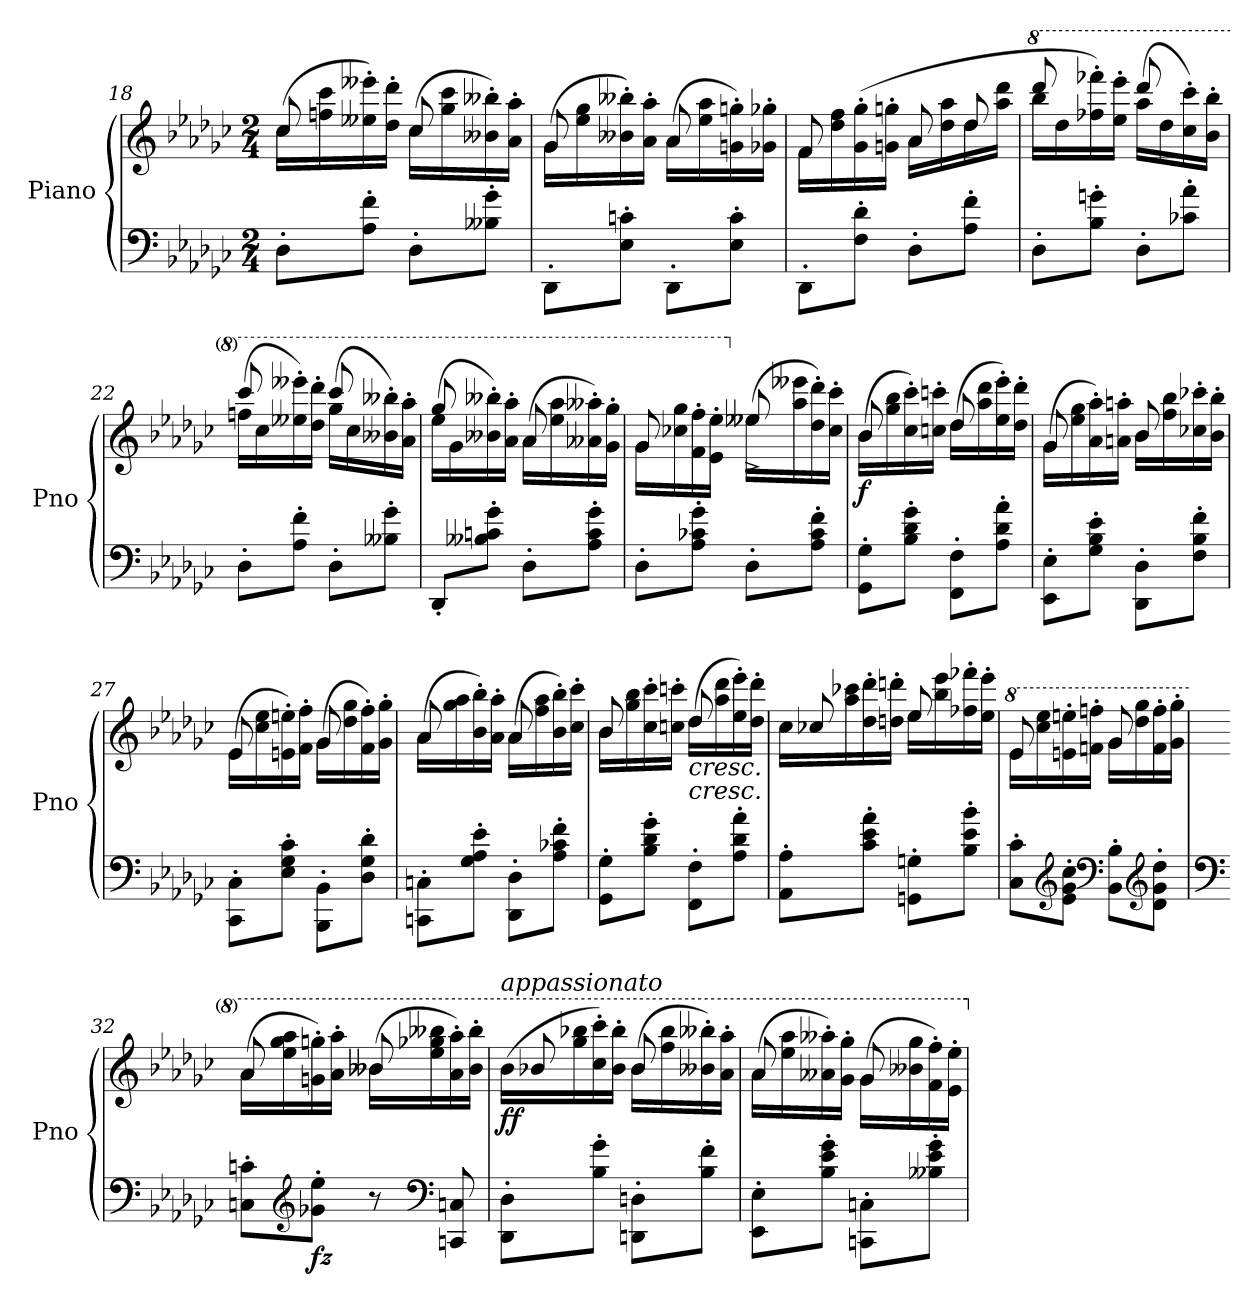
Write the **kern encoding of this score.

**kern	**kern	**dynam
*part1	*part1	*part1
*staff2	*staff1	*staff1/2
*I"Piano	*	*
*I'Pno	*	*
*clefF4	*clefG2	*
*k[b-e-a-d-g-c-]	*k[b-e-a-d-g-c-]	*
*M2/4	*M2/4	*
=18	=18	=18
*	*^	*
8D-'\L	(>16cc-\LL	8cc-/	.
.	16ffn\ 16ccc-\	.	.
8A-\' 8f\'J	16ee--X\' 16eee--X\')	8ryy	.
.	16dd-\' 16ddd-\'JJ	.	.
8D-'\L	(>16cc-\LL	8cc-/	.
.	16gg-\ 16ccc-\	.	.
8B--X\' 8g-\'J	16b--X\' 16bb--X\')	8ryy	.
.	16a-\' 16aa-\'JJ	.	.
=19	=19	=19	=19
8DD-'\L	(>16g-\LL	8g-/	.
.	16ee-\ 16gg-\	.	.
8E-\' 8cn\'J	16b--X\' 16bb--X\')	8ryy	.
.	16a-\' 16aa-\'JJ	.	.
8DD-'\L	(>16a-\LL	8a-/	.
.	16ee-\ 16aa-\	.	.
8E-\' 8c\'J	16gn\' 16ggn\')	8ryy	.
.	16g-X\' 16gg-X\'JJ	.	.
=20	=20	=20	=20
8DD-'\L	16f\LL	(>8f/	.
.	16dd-\ 16ff\	.	.
8F\' 8d-\'J	(16g-\' 16gg-\'	8ryy	.
.	16gn\' 16ggn\'JJ	.	.
8D-'\L	16a-\LL	(<8a-/	.
.	16dd-\ 16aa-\	.	.
8A-\' 8f\'J	16dd-\	8dd-/	.
.	16aa-\ 16ddd-\JJ	.	.
!!LO:LB:g=z	!!
=21	=21	=21	=21
*	*8va	*	*
8D-'\L	16bbb-\LL	8dddd-/	.
.	16ddd-\	.	.
8B-\' 8gn\'J	16fff-X\' 16ffff-X\')	8ryy	.
.	16eee-\' 16eeee-\'JJ	.	.
8D-'\L	(>16aaa-\LL	8dddd-/	.
.	16ddd-\	.	.
8c-X\' 8a-\'J	16ccc-\' 16cccc-\')	8ryy	.
.	16bb-\' 16bbb-\'JJ	.	.
=22	=22	=22	=22
8D-'\L	(>16fffn\LL	8cccc-/	.
.	16ccc-\	.	.
8A-\' 8f\'J	16eee--X\' 16eeee--X\')	8ryy	.
.	16ddd-\' 16dddd-\'JJ	.	.
8D-'\L	(>16ggg-\LL	8cccc-/	.
.	16ccc-\	.	.
8B--X\' 8g-\'J	16bb--X\' 16bbb--X\')	8ryy	.
.	16aa-\' 16aaa-\'JJ	.	.
=23	=23	=23	=23
8DD-'/L	(>16eee-\LL	8ggg-/	.
.	16gg-\	.	.
8B--X\' 8cn\' 8g-\'J	16bb--X\' 16bbb--X\')	8ryy	.
.	16aa-\' 16aaa-\'JJ	.	.
8D-'\L	(>16aa-\LL	8aa-/	.
.	16eee-\ 16aaa-\	.	.
8A-\' 8c\' 8g-\'J	16aa--X\' 16aaa--X\')	8ryy	.
.	16gg-\' 16ggg-\'JJ	.	.
=24	=24	=24	=24
8D-'\L	16gg-\LL	8gg-/	.
.	16ccc-X\ 16ggg-\	.	.
8A-\' 8c-X\' 8g-\'J	16ff\' 16fff\'	8ryy	.
.	16ee-\' 16eee-\'JJ	.	.
*	*X8va	*	*
8D-'\L	(>16ee--X\LL	8ee--^/	.
.	16aa-\ 16eee--X\	.	.
8A-\' 8c-\' 8f\'J	16dd-\' 16ddd-\')	8ryy	.
.	16cc-\' 16ccc-\'JJ	.	.
!!LO:LB:g=z	!!
=25	=25	=25	=25
!	!	!	!LO:DY:b
8GG-\' 8G-\'L	(>16b-\LL	8b-/	f
.	16gg-\ 16bb-\	.	.
8B-\' 8d-\' 8g-\'J	16cc-\' 16ccc-\')	8ryy	.
.	16ccn\' 16cccn\'JJ	.	.
8FF\' 8F\'L	(>16dd-\LL	8dd-/	.
.	16aa-\ 16ddd-\	.	.
8A-\' 8d-\' 8a-\'J	16ee-\' 16eee-\')	8ryy	.
.	16dd-\' 16ddd-\'JJ	.	.
=26	=26	=26	=26
8EE-\' 8E-\'L	(>16g-\LL	8g-/	.
.	16ee-\ 16gg-\	.	.
8G-\' 8B-\' 8e-\'J	16a-\' 16aa-\')	8ryy	.
.	16an\' 16aan\'JJ	.	.
8DD-\' 8D-\'L	16b-\LL	8b-/	.
.	16ff\ 16bb-\	.	.
8F\' 8B-\' 8f\'J	16cc-X\' 16ccc-X\'	8ryy	.
.	16b-\' 16bb-\'JJ	.	.
=27	=27	=27	=27
8CC-\' 8C-\'L	(>16e-\LL	8e-/	.
.	16cc-\ 16ee-\	.	.
8E-\' 8G-\' 8c-\'J	16en\' 16een\')	8ryy	.
.	16f\' 16ff\'JJ	.	.
8BBB-\' 8BB-\'L	(>16g-\LL	8g-/	.
.	16dd-\ 16gg-\	.	.
8D-\' 8G-\' 8d-\'J	16f\' 16ff\')	8ryy	.
.	16g-\' 16gg-\'JJ	.	.
=28	=28	=28	=28
8CCn\' 8Cn\'L	(>16a-\LL	8a-/	.
.	16gg-\ 16aa-\	.	.
8G-\' 8A-\' 8e-\'J	16b-\' 16bb-\')	8ryy	.
.	16a-\' 16aa-\'JJ	.	.
8DD-\' 8D-\'L	(>16a-\LL	8a-/	.
.	16ff\ 16aa-\	.	.
8A-\' 8c-X\' 8f\'J	16b-\' 16bb-\')	8ryy	.
.	16cc-\' 16ccc-\'JJ	.	.
!!LO:LB:g=z	!!
=29	=29	=29	=29
8GG-\' 8G-\'L	16b-\LL	8b-/	.
.	16gg-\ 16bb-\	.	.
8B-\' 8d-\' 8g-\'J	16cc-\' 16ccc-\'	8ryy	.
.	16ccn\' 16cccn\'JJ	.	.
!	!LO:TX:b:i:t=cresc.	!	!
!	!	!	!LO:HP:b
8FF\' 8F\'L	(>16dd-\LL	8dd-/	<
.	16aa-\ 16ddd-\	.	.
8A-\' 8d-\' 8a-\'J	16ee-\' 16eee-\')	8ryy	.
.	16dd-\' 16ddd-\'JJ	.	.
=30	=30	=30	=30
8AA-\' 8A-\'L	16cc-\LL	8cc-X/	.
.	16aa-\ 16ccc-X\	.	.
8c-\' 8e-\' 8a-\'J	16dd-\' 16ddd-\'	8ryy	.
.	16ddn\' 16dddn\'JJ	.	.
8GGn\' 8Gn\'L	16ee-\LL	8ee-/	.
.	16bb-\ 16eee-\	.	.
8B-\' 8e-\' 8b-\'J	16ff-X\' 16fff-X\'	8ryy	.
.	16ee-\' 16eee-\'JJ	.	.
=31	=31	=31	=31
*	*8va	*	*
8C-\' 8c-\'L	16ee-\LL	8ee-/	.
.	16ccc-\ 16eee-\	.	.
*clefG2	*	*	*
8e-\' 8g-\' 8cc-\'J	16een\' 16eeen\'	8ryy	.
.	16ffn\' 16fffn\'JJ	.	.
*clefF4	*	*	*
8BB-\' 8B-\'L	16gg-\LL	8gg-/	.
.	16ddd-\ 16ggg-\	.	.
*clefG2	*	*	*
8d-\' 8g-\' 8dd-\'J	16ff\' 16fff\'	8ryy	.
.	16gg-\' 16ggg-\'JJ	.	.
=32	=32	=32	=32
*clefF4	*	*	*
8Cn\' 8cn\'L	(>16aa-\LL	8aa-/	.
.	16eee-\ 16ggg-\ 16aaa-\	.	.
*clefG2	*	*	*
!	!	!	!LO:DY:b=2
8g-X\' 8ee-\'J	16ggn\' 16gggn\')	8ryy	fz
.	16aa-\' 16aaa-\'JJ	.	.
8r	(>16bb--X\LL	8bb--/	.
.	16eee-\ 16ggg-X\ 16bbb--X\	.	.
*clefF4	*	*	*
8CCn/ 8Cn/	16aa-\' 16aaa-\')	8ryy	.
.	16bb--\' 16bbb--\'JJ	.	.
*	*v	*v	*
.	.	[
!!LO:PB:g=z
=33	=33	=33
*	*^	*
!	!LO:TX:a:i:t=appassionato	!	!
!	!	!	!LO:DY:b
8DD-\' 8D-\'L)	(>16bb-\LL	8bb-X/	ff
.	16ggg-\ 16bbb-X\	.	.
8B-\' 8g-\'J	16ccc-\' 16cccc-\')	8ryy	.
.	16bb-\' 16bbb-\'JJ	.	.
8DDn\' 8Dn\'L	(>16bb-\LL	8bb-/	.
.	16fff\ 16bbb-\	.	.
8B-\' 8f\'J	16bb--X\' 16bbb--X\')	8ryy	.
.	16aa-\' 16aaa-\'JJ	.	.
=34	=34	=34	=34
8EE-\' 8E-\'L	(>16aa-\LL	8aa-/	.
.	16eee-\ 16aaa-\	.	.
8B-\' 8e-\' 8g-\'J	16aa--X\' 16aaa--X\')	8ryy	.
.	16gg-\' 16ggg-\'JJ	.	.
8CCn\' 8Cn\'L	(>16gg-\LL	8gg-/	.
.	16bb--X\ 16ggg-\	.	.
8B--X\' 8e-\' 8g-\'J	16ff\' 16fff\')	8ryy	.
.	16ee-\' 16eee-\'JJ	.	.
*	*v	*v	*
*	*X8va	*
=	=	=
*-	*-	*-
